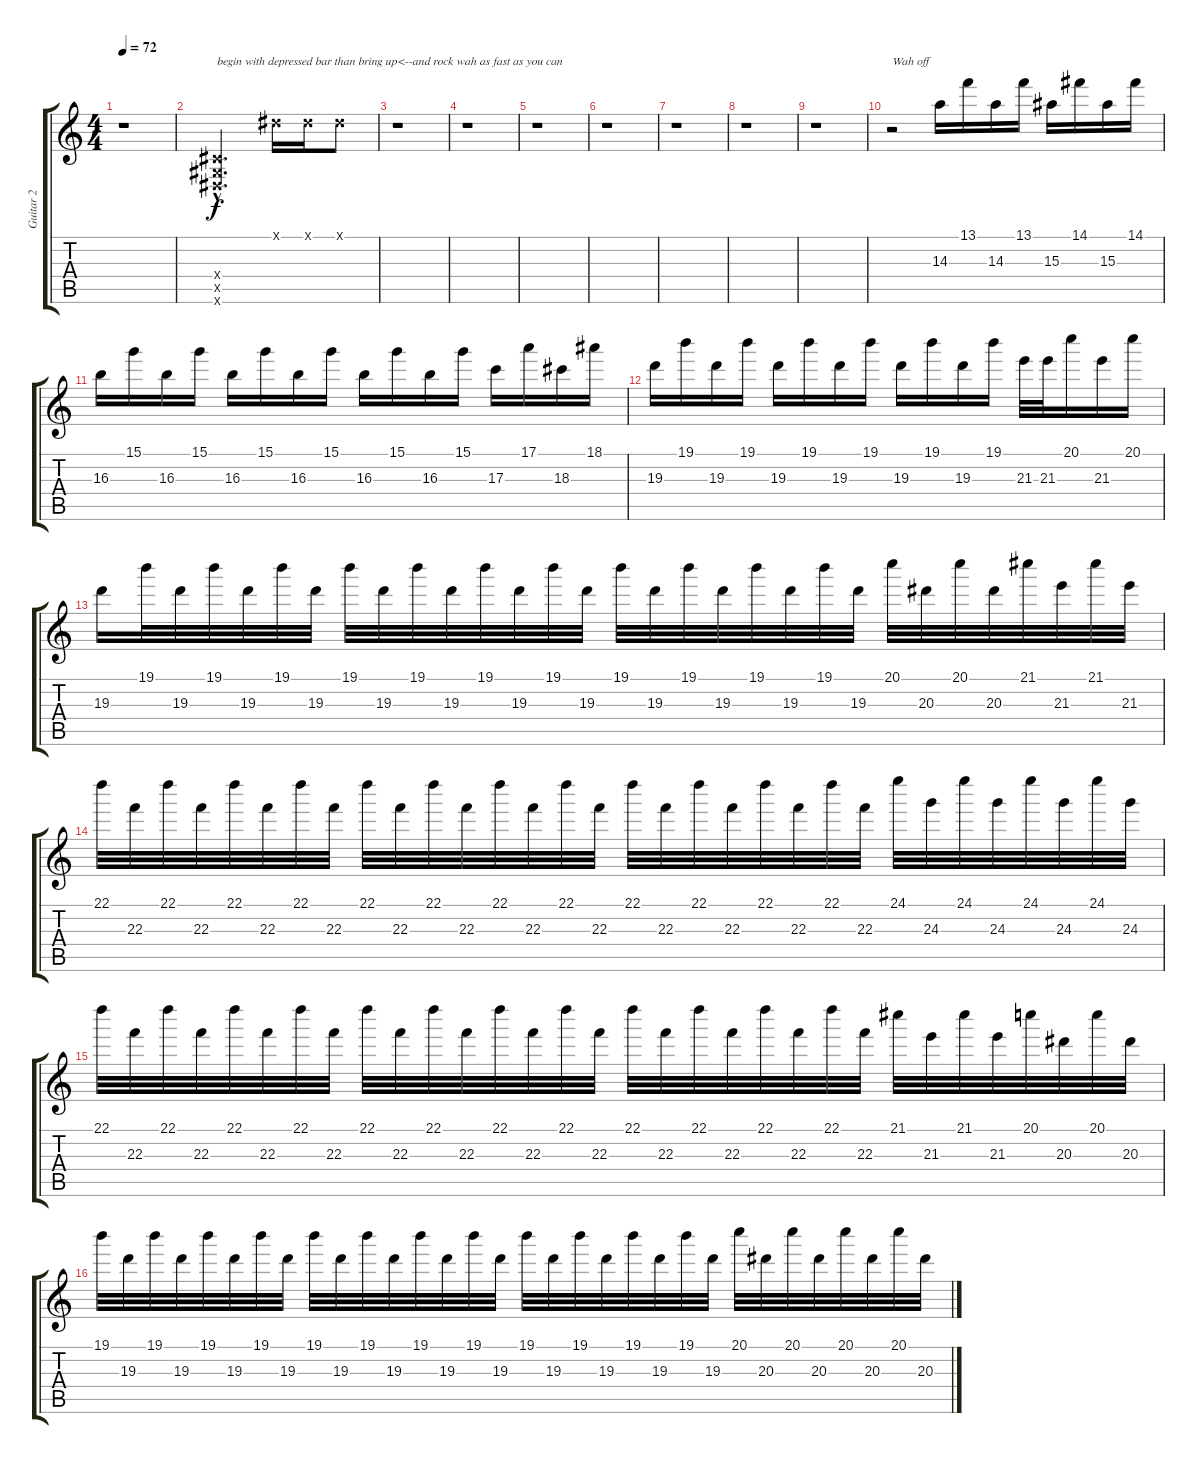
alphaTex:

\track ("Guitar 2" "Guitar 2") {instrument electricguitarclean}
\staff {score tabs}
\tuning (E4 B3 G3 D3 A2 E2) {hide}
\ts (4 4)
\tempo 72
\clef g2
\ks c
r.1{dy f} |
(-1.4{hac x} -1.5{hac x} -1.6{hac x}).2{d txt "begin with depressed bar than bring up"} -1.1{x}.16 -1.1{x}.16 -1.1{x}.8 |
r.1{txt "<--and rock wah as fast as you can"} |
r.1 |
r.1 |
r.1 |
r.1 |
r.1 |
r.1 |
r.2{txt "Wah off"} 14.3.16 13.1.16 14.3.16 13.1.16 15.3.16 14.1.16 15.3.16 14.1.16 |
16.3.16 15.1.16 16.3.16 15.1.16 16.3.16 15.1.16 16.3.16 15.1.16 16.3.16 15.1.16 16.3.16 15.1.16 17.3.16 17.1.16 18.3.16 18.1.16 |
19.3.16 19.1.16 19.3.16 19.1.16 19.3.16 19.1.16 19.3.16 19.1.16 19.3.16 19.1.16 19.3.16 19.1.16 21.3.32 21.3.32 20.1.16 21.3.16 20.1.16 |
19.3.16 19.1.32 19.3.32 19.1.32 19.3.32 19.1.32 19.3.32 19.1.32 19.3.32 19.1.32 19.3.32 19.1.32 19.3.32 19.1.32 19.3.32 19.1.32 19.3.32 19.1.32 19.3.32 19.1.32 19.3.32 19.1.32 19.3.32 20.1.32 20.3.32 20.1.32 20.3.32 21.1.32 21.3.32 21.1.32 21.3.32 |
22.1.32 22.3.32 22.1.32 22.3.32 22.1.32 22.3.32 22.1.32 22.3.32 22.1.32 22.3.32 22.1.32 22.3.32 22.1.32 22.3.32 22.1.32 22.3.32 22.1.32 22.3.32 22.1.32 22.3.32 22.1.32 22.3.32 22.1.32 22.3.32 24.1.32 24.3.32 24.1.32 24.3.32 24.1.32 24.3.32 24.1.32 24.3.32 |
22.1.32 22.3.32 22.1.32 22.3.32 22.1.32 22.3.32 22.1.32 22.3.32 22.1.32 22.3.32 22.1.32 22.3.32 22.1.32 22.3.32 22.1.32 22.3.32 22.1.32 22.3.32 22.1.32 22.3.32 22.1.32 22.3.32 22.1.32 22.3.32 21.1.32 21.3.32 21.1.32 21.3.32 20.1.32 20.3.32 20.1.32 20.3.32 |
19.1.32 19.3.32 19.1.32 19.3.32 19.1.32 19.3.32 19.1.32 19.3.32 19.1.32 19.3.32 19.1.32 19.3.32 19.1.32 19.3.32 19.1.32 19.3.32 19.1.32 19.3.32 19.1.32 19.3.32 19.1.32 19.3.32 19.1.32 19.3.32 20.1.32 20.3.32 20.1.32 20.3.32 20.1.32 20.3.32 20.1.32 20.3.32
